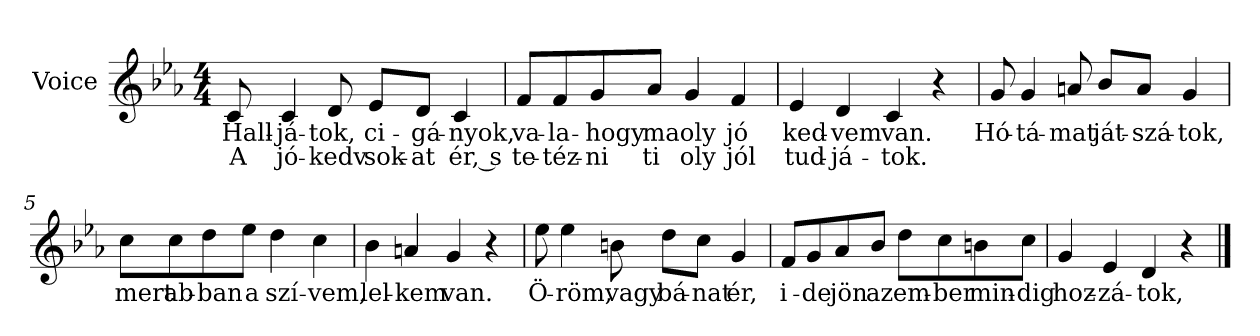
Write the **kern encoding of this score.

**kern	**text	**text
*part1	*part1	*part1
*staff1	*staff1	*staff1
*I"Voice	*	*
*clefG2	*	*
*k[b-e-a-]	*	*
*E-:	*	*
*M4/4	*	*
=1	=1	=1
8c/	Hall-	A
4c/	-já-	jó-
8d/	-tok,	-kedv
8e-/L	ci-	sok-
8d/J	-gá-	at
4c/	-nyok,	ér, s
=2	=2	=2
8f/L	va-	te-
8f/	-la-	téz-
8g/	-hogy	-ni
8a-/J	ma	ti
4g/	oly	oly
4f/	jó	jól
=3	=3	=3
4e-/	ked-	tud-
4d/	-vem	-já-
4c/	van.	-tok.
4r	.	.
!!LO:LB:g=z
=4	=4	=4
8g/	Hó-	.
4g/	-tá-	.
8an/	-mat	.
8b-/L	ját-	.
8a/J	szá-	.
4g/	-tok,	.
=5	=5	=5
8cc\L	mert	.
8cc\	ab-	.
8dd\	-ban	.
8ee-\J	a	.
4dd\	szí-	.
4cc\	-vem,	.
=6	=6	=6
4b-\	lel-	.
4an/	-kem	.
4g/	van.	.
4r	.	.
!!LO:LB:g=z
=7	=7	=7
8ee-\	Ö-	.
4ee-\	-röm,	.
8bn\	vagy	.
8dd\L	bá-	.
8cc\J	-nat	.
4g/	ér,	.
=8	=8	=8
8f/L	i-	.
8g/	-de	.
8a-/	jön	.
8b-/J	az	.
8dd\L	em-	.
8cc\	-ber	.
8bn\	min-	.
8cc\J	-dig	.
=9	=9	=9
4g/	hoz-	.
4e-/	-zá-	.
4d/	-tok,	.
4r	.	.
==	==	==
*-	*-	*-
